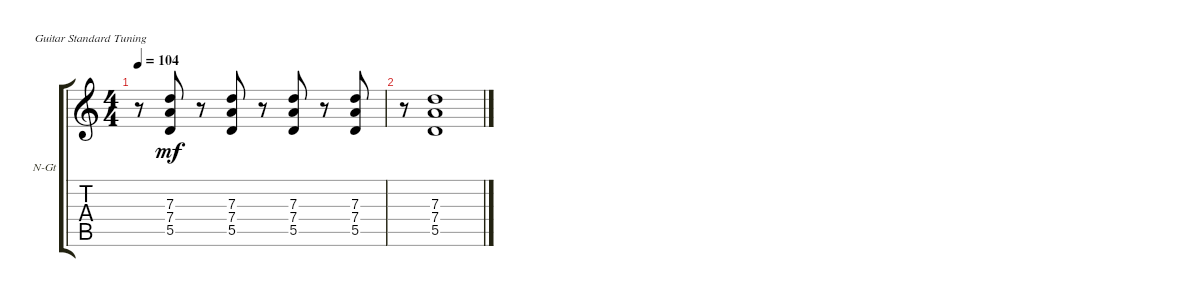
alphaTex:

\bracketExtendMode groupsimilarinstruments
\firstSystemTrackNameOrientation horizontal
\otherSystemsTrackNameOrientation horizontal
\track ("Аня" "N-Gt") {instrument acousticguitarnylon}
\staff {score tabs}
\tuning (E4 B3 G3 D3 A2 E2)
\ts (4 4)
\tempo 104
\clef g2
\ks c
r.8{dy mf} (5.5 7.4 7.3).8 r.8 (5.5 7.4 7.3).8 r.8 (5.5 7.4 7.3).8 r.8 (5.5 7.4 7.3).8 |
r.8 (5.5 7.4 7.3).1
